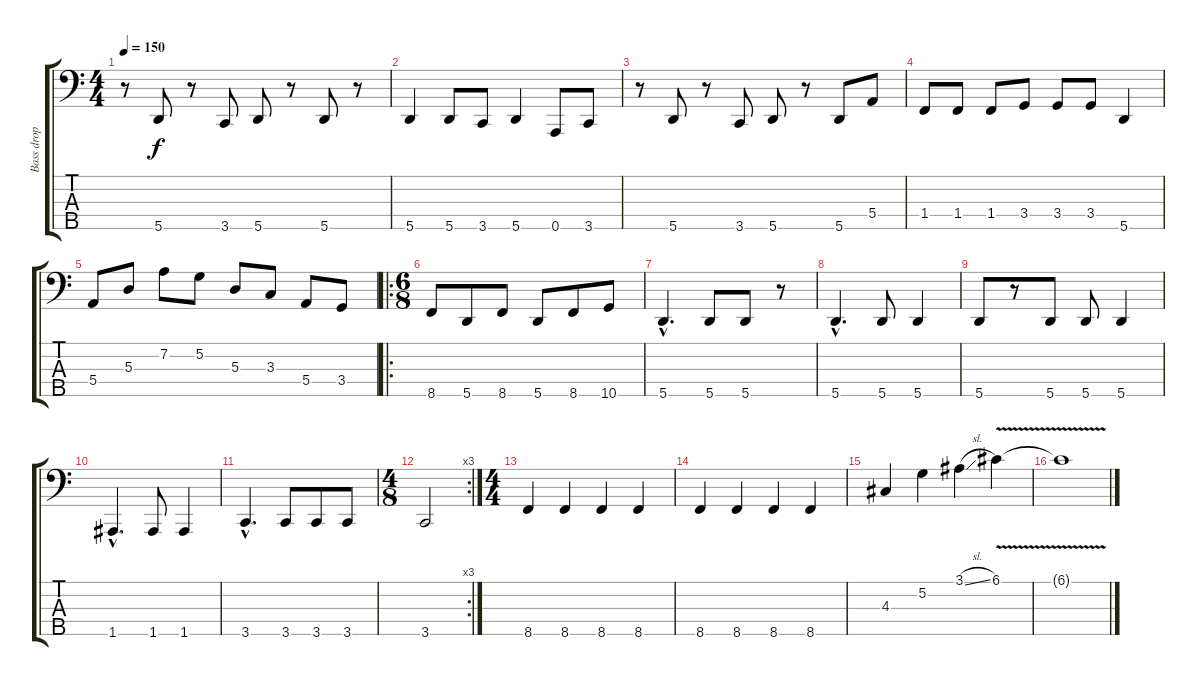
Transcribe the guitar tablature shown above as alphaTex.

\track ("Bass drop A" "Bass drop ") {instrument fretlessbass}
\staff {score tabs}
\tuning (G2 D2 A1 E1 A0) {hide}
\ts (4 4)
\tempo 150
\clef f4
\ks c
r.8{dy f} 5.5.8 r.8 3.5.8 5.5.8 r.8 5.5.8 r.8 |
5.5.4 5.5.8 3.5.8 5.5.4 0.5.8 3.5.8 |
r.8 5.5.8 r.8 3.5.8 5.5.8 r.8 5.5.8 5.4.8 |
1.4.8 1.4.8 1.4.8 3.4.8 3.4.8 3.4.8 5.5.4 |
5.4.8 5.3.8 7.2.8 5.2.8 5.3.8 3.3.8 5.4.8 3.4.8 |
\ro
\ts (6 8)
8.5.8 5.5.8 8.5.8 5.5.8 8.5.8 10.5.8 |
5.5{hac}.4{d} 5.5.8 5.5.8 r.8 |
5.5{hac}.4{d} 5.5.8 5.5.4 |
5.5.8 r.8 5.5.8 5.5.8 5.5.4 |
1.5{hac}.4{d} 1.5.8 1.5.4 |
3.5{hac}.4{d} 3.5.8 3.5.8 3.5.8 |
\rc 3
\ts (4 8)
3.5.2 |
\ts (4 4)
8.5.4 8.5.4 8.5.4 8.5.4 |
8.5.4 8.5.4 8.5.4 8.5.4 |
4.3.4 5.2.4 3.1{sl}.4 6.1{v}.4 |
6.1{t}.1
